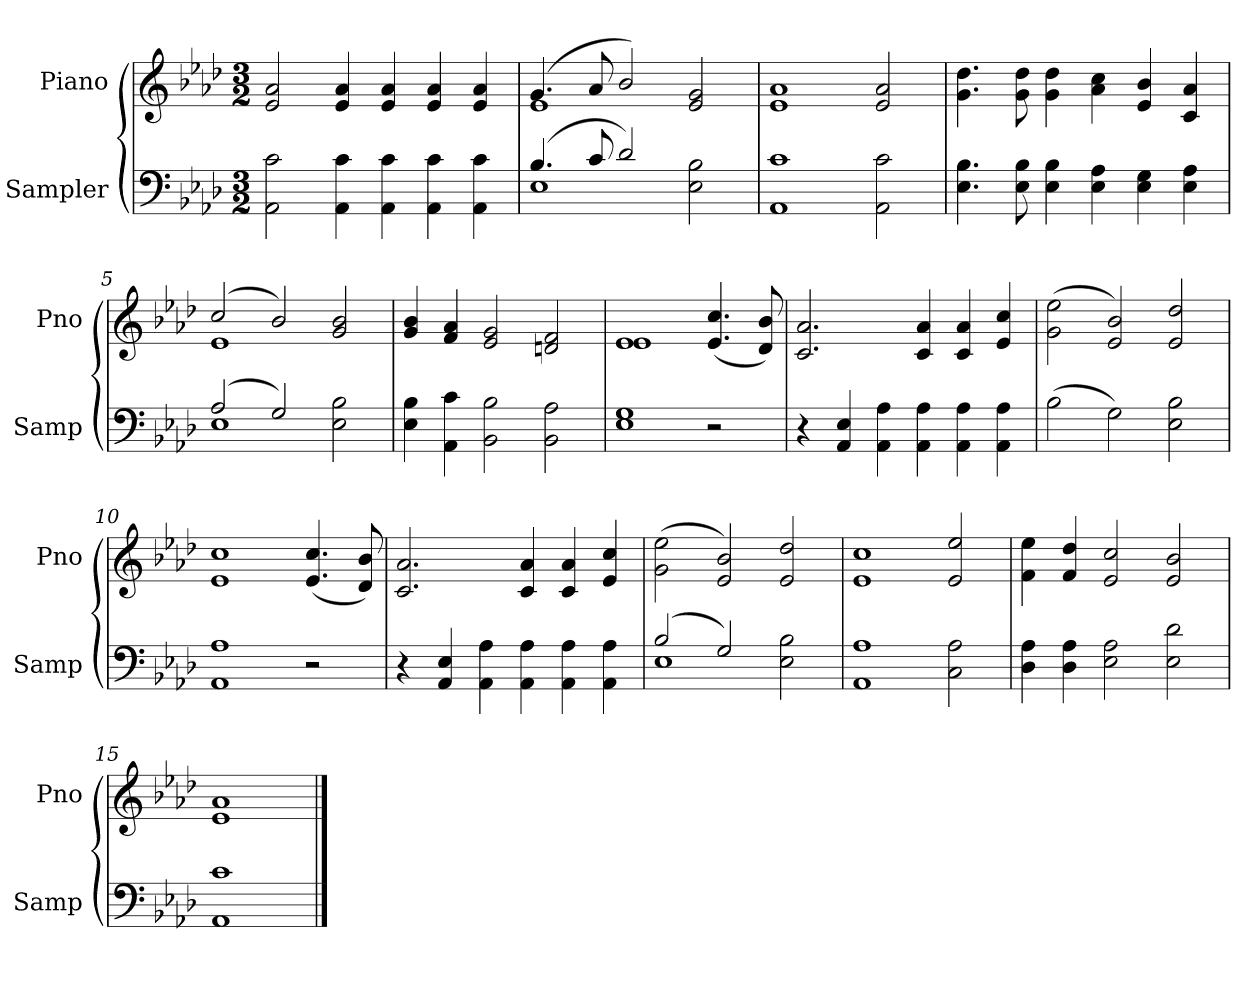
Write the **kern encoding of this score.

**kern	**kern
*part2	*part1
*staff2	*staff1
*I"Sampler	*I"Piano
*I'Samp	*I'Pno
*clefF4	*clefG2
*k[b-e-a-d-]	*k[b-e-a-d-]
*A-:	*A-:
*M3/2	*M3/2
=1	=1
2AA- 2c	2e- 2a-
4AA- 4c	4e- 4a-
4AA- 4c	4e- 4a-
4AA- 4c	4e- 4a-
4AA- 4c	4e- 4a-
=2	=2
*^	*^
(4.B-/	1E-	(4.g/	1e-
8c/	.	8a-/	.
2d-/)	.	2b-/)	.
2E- 2B-	2ryy	2e- 2g	2ryy
*v	*v	*	*
*	*v	*v
=3	=3
1AA- 1c	1e- 1a-
2AA- 2c	2e- 2a-
=4	=4
4.E- 4.B-	4.g 4.dd-
8E- 8B-	8g 8dd-
4E- 4B-	4g 4dd-
4E- 4A-	4a- 4cc
4E- 4G	4e- 4b-
4E- 4A-	4c 4a-
=5	=5
*^	*^
(2A-/	1E-	(2cc/	1e-
2G/)	.	2b-/)	.
2E- 2B-	2ryy	2g 2b-	2ryy
*v	*v	*	*
*	*v	*v
=6	=6
4E- 4B-	4g 4b-
4AA- 4c	4f 4a-
2BB- 2B-	2e- 2g
2BB- 2A-	2dn 2f
=7	=7
*	*^
1E- 1G	1e-/	1e-
2r	(4.e- 4.cc	2ryy
.	8d- 8b-)	.
*	*v	*v
=8	=8
4r	2.c 2.a-
4AA- 4E-	.
4AA- 4A-	.
4AA- 4A-	4c 4a-
4AA- 4A-	4c 4a-
4AA- 4A-	4e- 4cc
=9	=9
(2B-	(2g 2ee-
2G)	2e- 2b-)
2E- 2B-	2e- 2dd-
=10	=10
1AA- 1A-	1e- 1cc
2r	(4.e- 4.cc
.	8d- 8b-)
=11	=11
4r	2.c 2.a-
4AA- 4E-	.
4AA- 4A-	.
4AA- 4A-	4c 4a-
4AA- 4A-	4c 4a-
4AA- 4A-	4e- 4cc
=12	=12
*^	*
(2B-/	1E-	(2g 2ee-
2G/)	.	2e- 2b-)
2E- 2B-	2ryy	2e- 2dd-
*v	*v	*
=13	=13
1AA- 1A-	1e- 1cc
2C 2A-	2e- 2ee-
=14	=14
4D- 4A-	4f 4ee-
4D- 4A-	4f 4dd-
2E- 2A-	2e- 2cc
2E- 2d-	2e- 2b-
=15	=15
1AA- 1c	1e- 1a-
==	==
*-	*-
